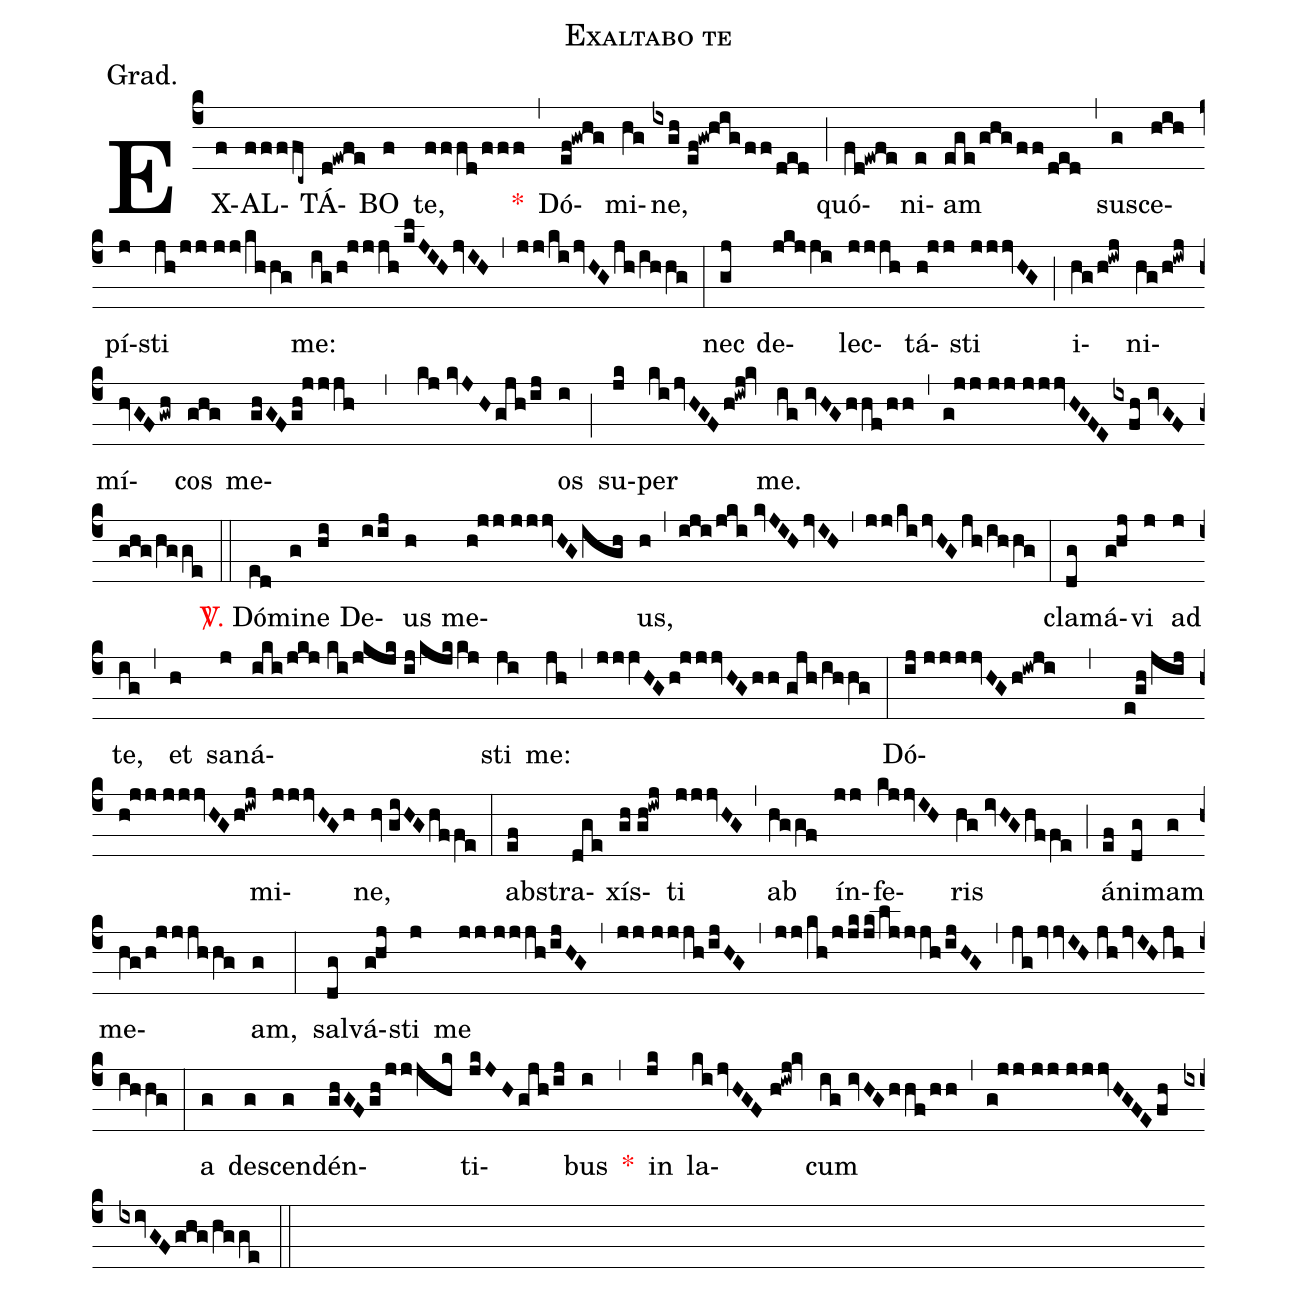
name:Exaltabo te;
annotation:Grad.;
mode:III.;
office-part:Gradual;
%%
(c4) EX(f)AL(ffffc~)TÁ(d!ewfe)BO(f) te,(fffd/fff) <v>\red{*}</v>(,) Dó(ef!gwhg)mi(hg)ne,(ixgh//ef!gw!hig/ff/ded) (;) quó(fd!ewfe)ni(e)am(ege/ghg/ff/ded) (,) su(g)sce(hih)pí(j)sti(jh/jj//jj/khhg) me:(ig/h!jjjh/klJIHjvIH) (,) (jj/kijvHGjh/ihhg) (:) nec(gj) de(jkjji)lec(jjjh)tá(h!jj)sti(jjjvHG) (;) i(hg/h!iwj)ni(hg/h!iwj)mí(hvGFgwh)cos(ghg) me(ghGFgh!jjjh , kj//kvJHgjh/ij)os(i) (;) su(jk)per(ki/jvHGFh!iwj!kv) me.(ig//ivHGhhf/hh) (,) (g!jj//jj//jjjvHGFEixfh//ivGFghg/hgge) (::) <v>\red{\Vbar.}</v> Dó(ed)mi(g)ne(hi) De(iij)us(h) me(h!jj//jjjvHGigh)us,(h) (,) (iji/jki//kvJIHjvIH) (,) (jj/kijvHGjh/ihhg) (:) cla(dg)má(g!hj)vi(j) ad(j) te,(ig) (,) et(h) sa(j)ná(iki/jkj//ki/jkjk//ij/kjkkj)sti(ji) me:(jh) (,) (jjjVHGh!jjjvHGhh//gjh/ihhg) (:) Dó(ij//jjjjvHGh!iwji , e!gh/jij//h!jj//jjjvHGh!iwj)mi(jjjvHGh)ne,(hv//giHGhffe) (:) ab(ef)stra(dge)xís(gh//gh!iwj)ti(jjjvHG) (,) ab(hggf) ín(jj)fe(kjjvIH)ris(hg//ivHGhffe) (;) á(ef)ni(dg)mam(g) me(hg/h!jjjhhg)am,(g) (:) sal(dg)vá(g!hj)sti(j) me(jj//jjjh/ijHG) (,) (jj//jjjh/ijHG) (,) (jj/kh/jjk/jk/ljjjh/ijHG) (,) (jgjvvIH//jh/jvIHjh/ihhg) (:) a(g) de(g)scen(g)dén(ghGFgh/jjjhk)ti(jkJHgjh/ij)bus(i) <v>\red{*}</v>(,) in(jk) la(kijvHGF//h!iwj!kv)cum(ig//ivHGhhf/hh) (,) (g!jj//jj//jjjvHGFEfhixivGFghg/hgge) (::)
